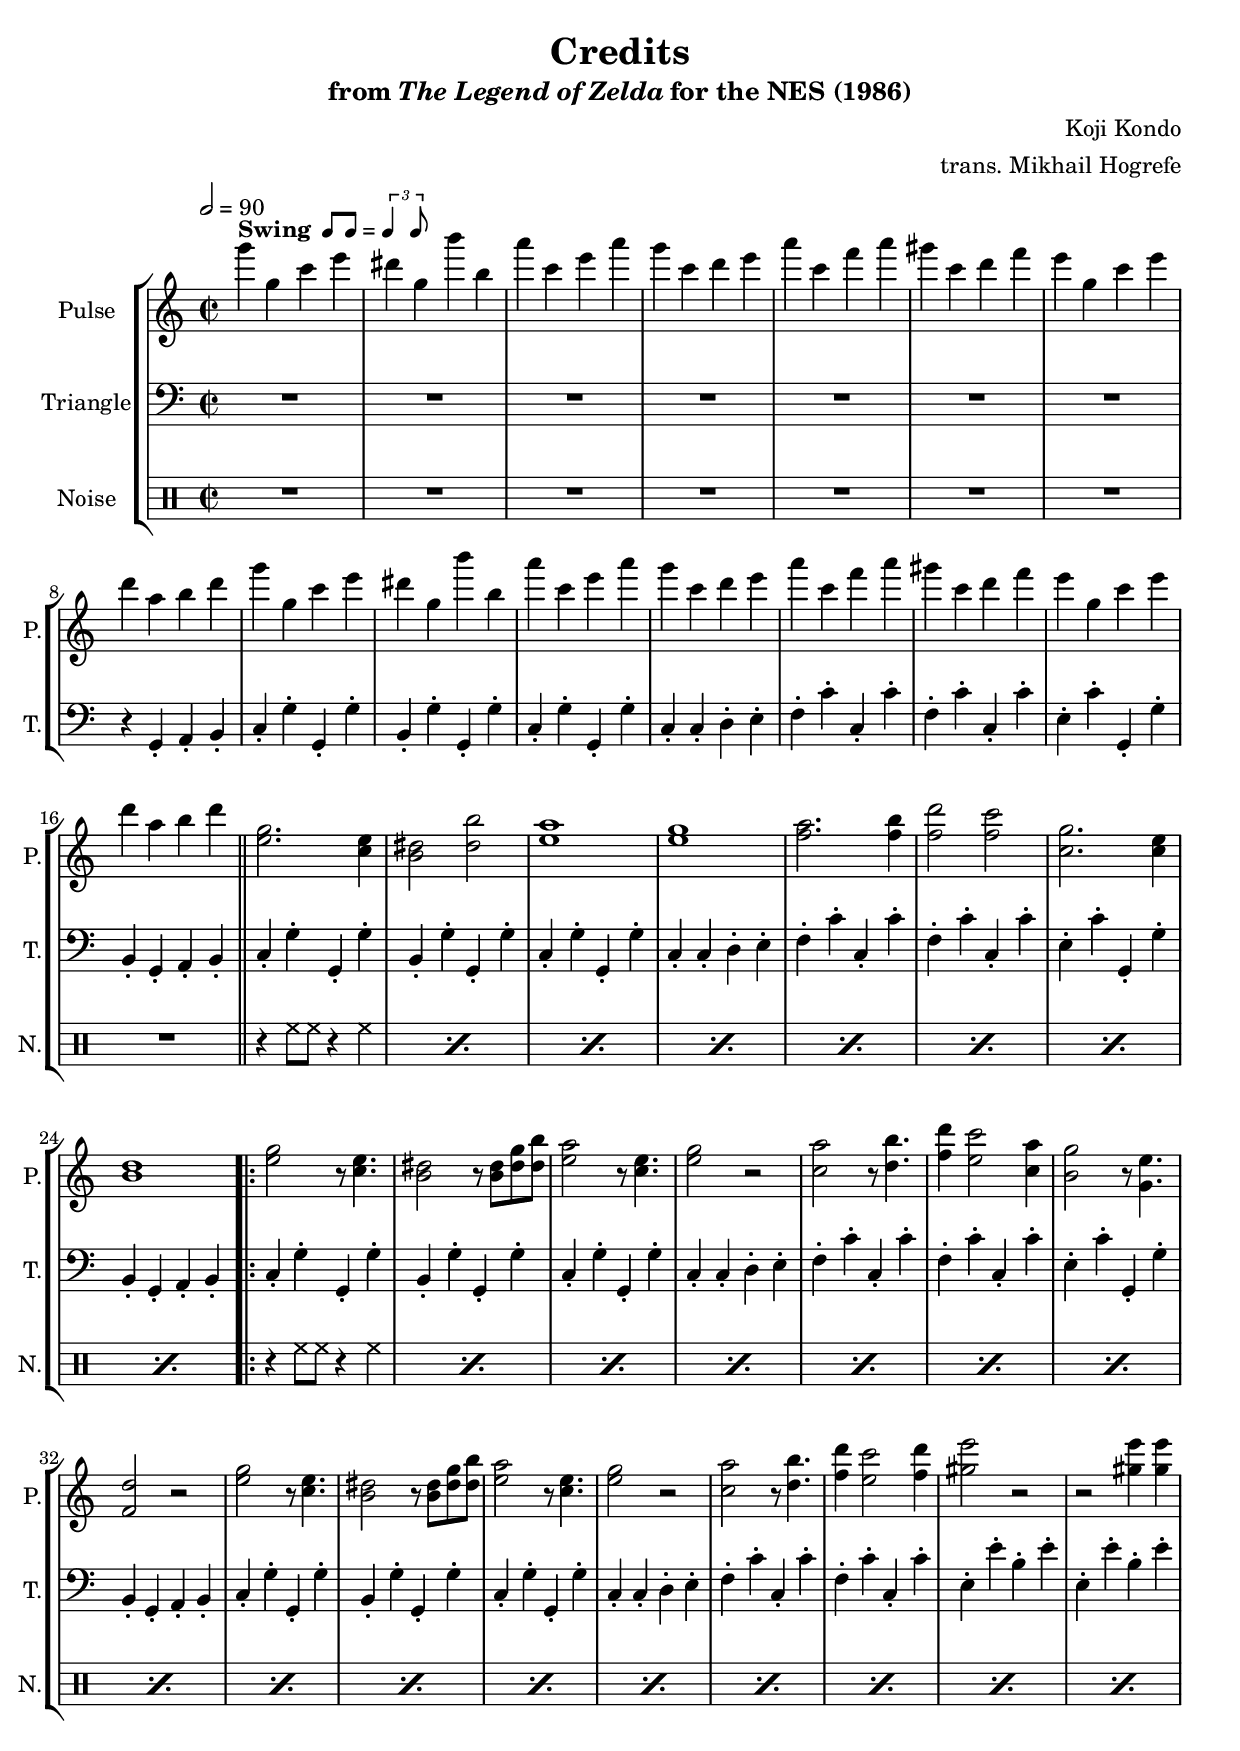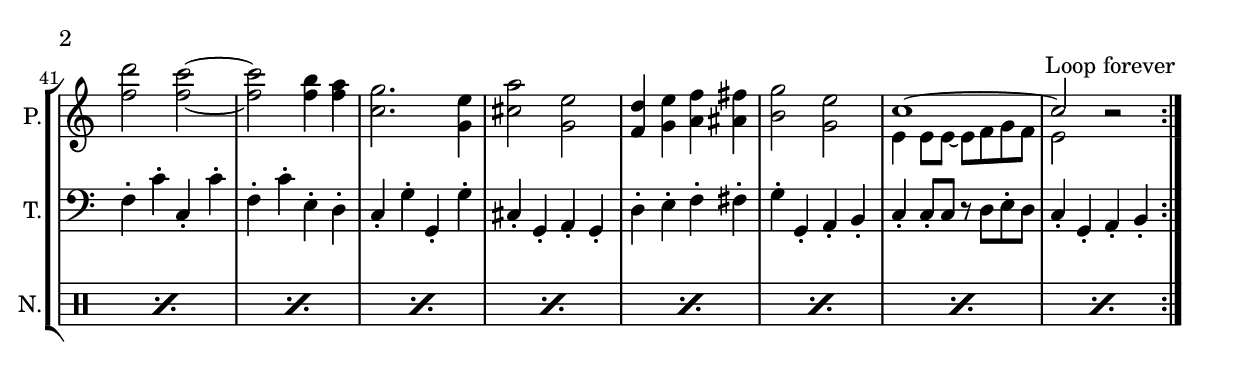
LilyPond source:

\version "2.24.3"

swing = \markup {
  \bold Swing
  \hspace #0.4
  \rhythm { 8[ 8] } = \rhythm { \tuplet 3/2 { 4 8 } }
}

\book {
    \header {
        title = "Credits"
        subtitle = \markup { "from" {\italic "The Legend of Zelda"} "for the NES (1986)" }
        composer = "Koji Kondo"
        arranger = "trans. Mikhail Hogrefe"
    }

    \score {
        {
            \new StaffGroup <<
                \new Staff \relative c'''' {
                    \set Staff.instrumentName = "Pulse"
                    \set Staff.shortInstrumentName = "P."
\time 2/2
\tempo 2 = 90
g4^\swing g, c e |
dis4 g, b' b, |
a'4 c, e a |
g4 c, d e |
a4 c, f a |
gis4 c, d f |
e4 g, c e |
d4 a b d |
g4 g, c e |
dis4 g, b' b, |
a'4 c, e a |
g4 c, d e |
a4 c, f a |
gis4 c, d f |
e4 g, c e |
d4 a b d |
\bar "||"
<e, g>2. <c e>4 |
<b dis>2 <dis b'> |
<e a>1 |
<e g>1 |
<f a>2. <f b>4 |
<f d'>2 <f c'> |
<c g'>2. <c e>4 |
<b d>1 |
                    \repeat volta 2 {
<e g>2 r8 <c e>4. |
<b dis>2 r8 <b dis> <dis g> <dis b'> |
<e a>2 r8 <c e>4. |
<e g>2 r |
<c a'>2 r8 <d b'>4. |
<f d'>4 <e c'>2 <c a'>4 |
<b g'>2 r8 <g e'>4. |
<f d'>2 r |
<e' g>2 r8 <c e>4. |
<b dis>2 r8 <b dis> <dis g> <dis b'> |
<e a>2 r8 <c e>4. |
<e g>2 r |
<c a'>2 r8 <d b'>4. |
<f d'>4 <e c'>2 <f d'>4 |
<gis e'>2 r |
r2 <gis e'>4 4 |
<f d'>2 <f c'> ~ |
<f c'>2 <f b>4 <f a> |
<c g'>2. <g e'>4 |
<cis a'>2 <g e'> |
<f d'>4 <g e'> <a f'> <ais fis'> |
<b g'>2 <g e'> |
<<{
c1 ~ |
c2
}\\{
e,4 e8 e ~ e f g f |
e2
}>>
r2 |
                    }
\once \override Score.RehearsalMark.self-alignment-X = #RIGHT
\mark \markup { \fontsize #-2 "Loop forever" }
                }

                \new Staff \relative c {
                    \set Staff.instrumentName = "Triangle"
                    \set Staff.shortInstrumentName = "T."
\clef bass
R1*7
r4 g-. a-. b-. |
c4-. g'-. g,-. g'-. |
b,4-. g'-. g,-. g'-. |
c,4-. g'-. g,-. g'-. |
c,4-. c-. d-. e-. |
f4-. c'-. c,-. c'-. |
f,4-. c'-. c,-. c'-. |
e,4-. c'-. g,-. g'-. |
b,4-. g-. a-. b-. |
c4-. g'-. g,-. g'-. |
b,4-. g'-. g,-. g'-. |
c,4-. g'-. g,-. g'-. |
c,4-. c-. d-. e-. |
f4-. c'-. c,-. c'-. |
f,4-. c'-. c,-. c'-. |
e,4-. c'-. g,-. g'-. |
b,4-. g-. a-. b-. |
c4-. g'-. g,-. g'-. |
b,4-. g'-. g,-. g'-. |
c,4-. g'-. g,-. g'-. |
c,4-. c-. d-. e-. |
f4-. c'-. c,-. c'-. |
f,4-. c'-. c,-. c'-. |
e,4-. c'-. g,-. g'-. |
b,4-. g-. a-. b-. |
c4-. g'-. g,-. g'-. |
b,4-. g'-. g,-. g'-. |
c,4-. g'-. g,-. g'-. |
c,4-. c-. d-. e-. |
f4-. c'-. c,-. c'-. |
f,4-. c'-. c,-. c'-. |
e,4-. e'-. b-. e-. |
e,4-. e'-. b-. e-. |
f,4-. c'-. c,-. c'-. |
f,4-. c'-. e,-. d-. |
c4-. g'-. g,-. g'-. |
cis,4-. g-. a-. g-. |
d'4-. e-. f-. fis-. |
g4-. g,-. a-. b-. |
c4-. c8-. c r d e-. d |
c4-. g-. a-. b-. |
                }

                \new DrumStaff {
                    \drummode {
                        \set Staff.instrumentName="Noise"
                        \set Staff.shortInstrumentName="N."
R1*16
\repeat percent 8 { r4 hh8 hh r4 hh | }
\repeat percent 24 { r4 hh8 hh r4 hh | }
                    }
                }
            >>
        }
        \layout {
            \context {
                \Staff
                \RemoveEmptyStaves
            }
            \context {
                \DrumStaff
                \RemoveEmptyStaves
            }
        }
    }
}
